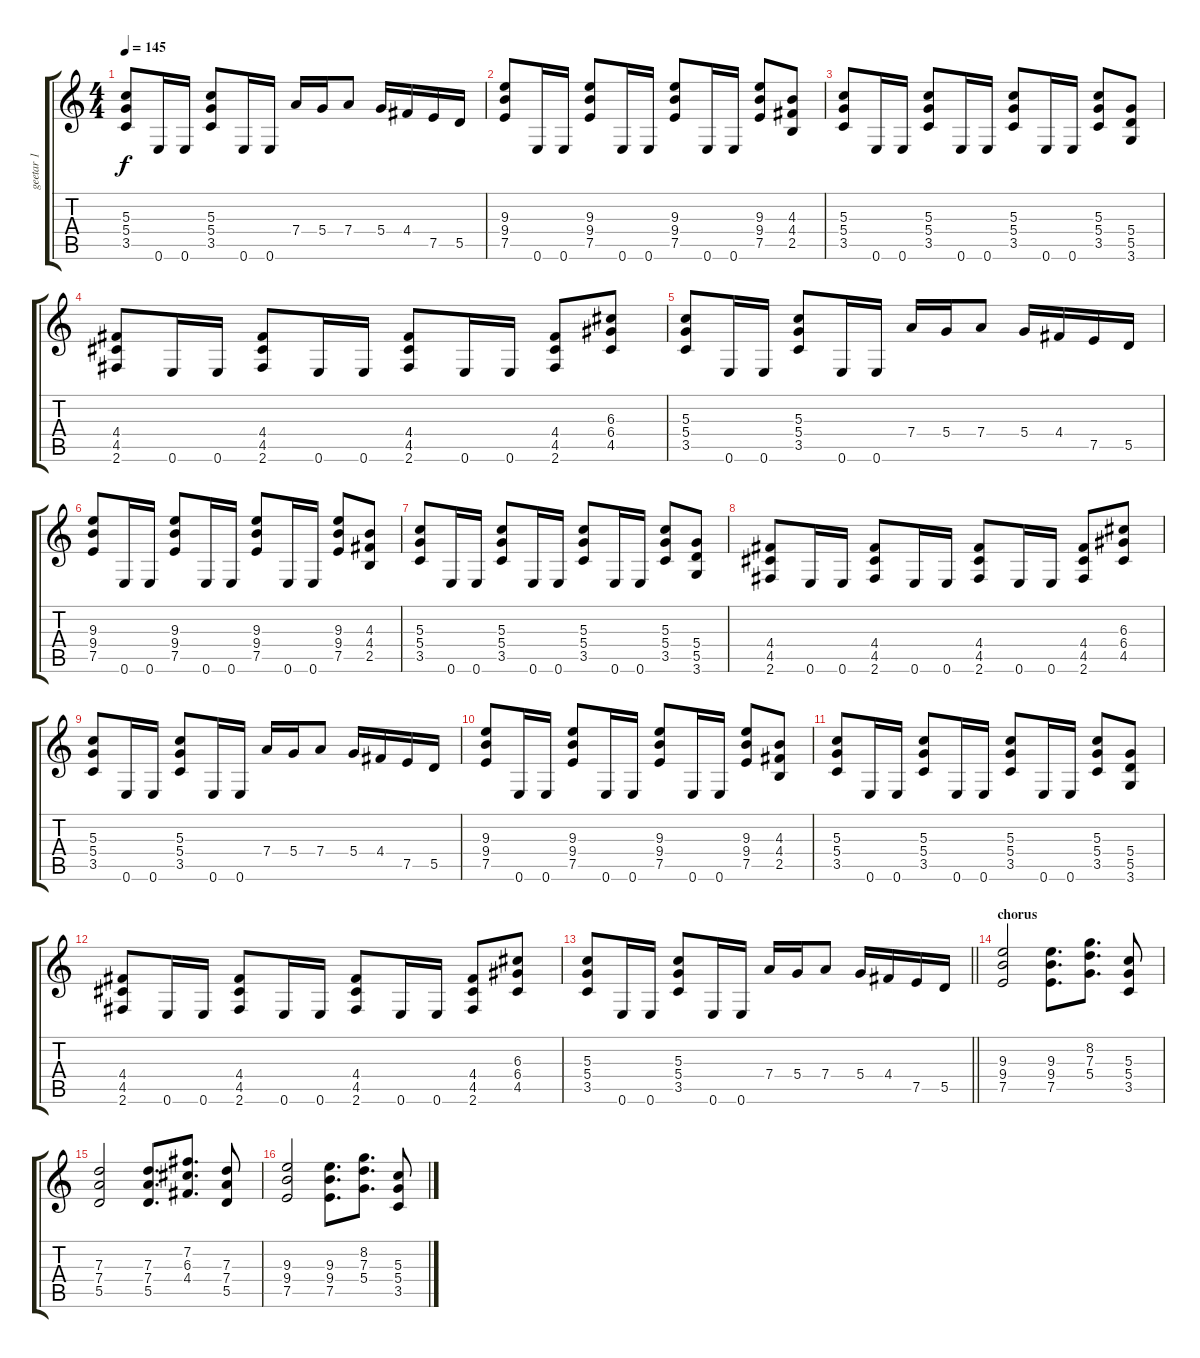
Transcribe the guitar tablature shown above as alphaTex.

\track ("geetar 1" "geetar 1") {instrument distortionguitar}
\staff {score tabs}
\tuning (E4 B3 G3 D3 A2 E2) {hide}
\ts (4 4)
\tempo 145
\clef g2
\ks c
(5.3 5.4 3.5).8{dy f} 0.6.16 0.6.16 (5.3 5.4 3.5).8 0.6.16 0.6.16 7.4.16 5.4.16 7.4.8 5.4.16 4.4.16 7.5.16 5.5.16 |
(9.3 9.4 7.5).8 0.6.16 0.6.16 (9.3 9.4 7.5).8 0.6.16 0.6.16 (9.3 9.4 7.5).8 0.6.16 0.6.16 (9.3 9.4 7.5).8 (4.3 4.4 2.5).8 |
(5.3 5.4 3.5).8 0.6.16 0.6.16 (5.3 5.4 3.5).8 0.6.16 0.6.16 (5.3 5.4 3.5).8 0.6.16 0.6.16 (5.3 5.4 3.5).8 (5.4 5.5 3.6).8 |
(4.4 4.5 2.6).8 0.6.16 0.6.16 (4.4 4.5 2.6).8 0.6.16 0.6.16 (4.4 4.5 2.6).8 0.6.16 0.6.16 (4.4 4.5 2.6).8 (6.3 6.4 4.5).8 |
(5.3 5.4 3.5).8 0.6.16 0.6.16 (5.3 5.4 3.5).8 0.6.16 0.6.16 7.4.16 5.4.16 7.4.8 5.4.16 4.4.16 7.5.16 5.5.16 |
(9.3 9.4 7.5).8 0.6.16 0.6.16 (9.3 9.4 7.5).8 0.6.16 0.6.16 (9.3 9.4 7.5).8 0.6.16 0.6.16 (9.3 9.4 7.5).8 (4.3 4.4 2.5).8 |
(5.3 5.4 3.5).8 0.6.16 0.6.16 (5.3 5.4 3.5).8 0.6.16 0.6.16 (5.3 5.4 3.5).8 0.6.16 0.6.16 (5.3 5.4 3.5).8 (5.4 5.5 3.6).8 |
(4.4 4.5 2.6).8 0.6.16 0.6.16 (4.4 4.5 2.6).8 0.6.16 0.6.16 (4.4 4.5 2.6).8 0.6.16 0.6.16 (4.4 4.5 2.6).8 (6.3 6.4 4.5).8 |
(5.3 5.4 3.5).8 0.6.16 0.6.16 (5.3 5.4 3.5).8 0.6.16 0.6.16 7.4.16 5.4.16 7.4.8 5.4.16 4.4.16 7.5.16 5.5.16 |
(9.3 9.4 7.5).8 0.6.16 0.6.16 (9.3 9.4 7.5).8 0.6.16 0.6.16 (9.3 9.4 7.5).8 0.6.16 0.6.16 (9.3 9.4 7.5).8 (4.3 4.4 2.5).8 |
(5.3 5.4 3.5).8 0.6.16 0.6.16 (5.3 5.4 3.5).8 0.6.16 0.6.16 (5.3 5.4 3.5).8 0.6.16 0.6.16 (5.3 5.4 3.5).8 (5.4 5.5 3.6).8 |
(4.4 4.5 2.6).8 0.6.16 0.6.16 (4.4 4.5 2.6).8 0.6.16 0.6.16 (4.4 4.5 2.6).8 0.6.16 0.6.16 (4.4 4.5 2.6).8 (6.3 6.4 4.5).8 |
\barLineRight lightlight
(5.3 5.4 3.5).8 0.6.16 0.6.16 (5.3 5.4 3.5).8 0.6.16 0.6.16 7.4.16 5.4.16 7.4.8 5.4.16 4.4.16 7.5.16 5.5.16 |
\section ("" "chorus")
(9.3 9.4 7.5).2 (9.3 9.4 7.5).8{d} (8.2 7.3 5.4).8{d} (5.3 5.4 3.5).8 |
(7.3 7.4 5.5).2 (7.3 7.4 5.5).8{d} (7.2 6.3 4.4).8{d} (7.3 7.4 5.5).8 |
(9.3 9.4 7.5).2 (9.3 9.4 7.5).8{d} (8.2 7.3 5.4).8{d} (5.3 5.4 3.5).8
